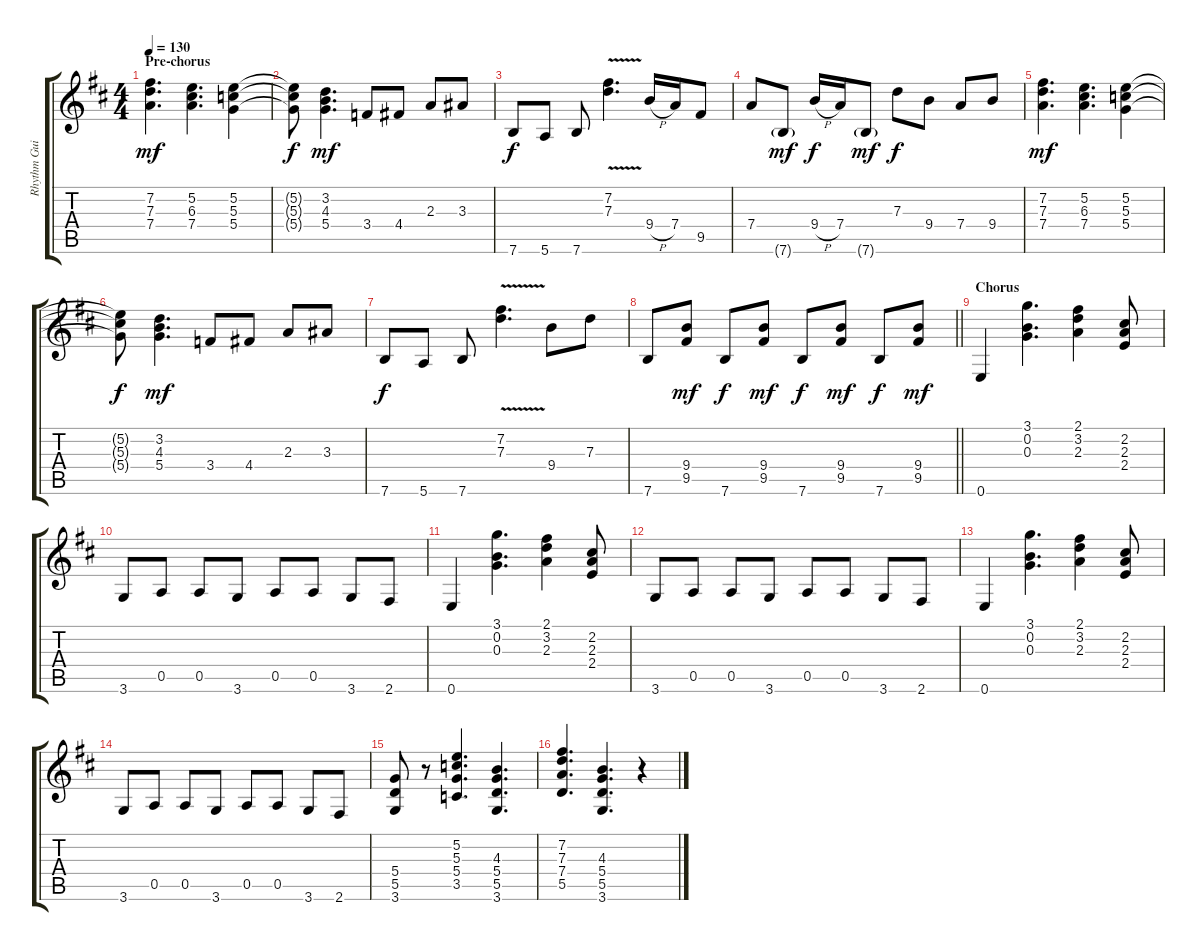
\track ("Rhythm Guitar (Steve Morse)" "Rhythm Gui") {instrument overdrivenguitar}
\staff {score tabs}
\tuning (E4 B3 G3 D3 A2 E2) {hide}
\ts (4 4)
\section ("" "Pre-chorus")
\tempo 130
\clef g2
\ks bminor
(7.2 7.3 7.4).4{d dy mf} (5.2 6.3 7.4).4{d} (5.2 5.3 5.4).4 |
(5.2{t} 5.3{t} 5.4{t}).8{dy f} (3.2 4.3 5.4).4{d dy mf} 3.4.8 4.4.8 2.3.8 3.3.8 |
7.6.8{dy f} 5.6.8 7.6.8 (7.2{v} 7.3{v}).4{d} 9.4{h}.16 7.4.16 9.5.8 |
7.4.8 7.6{g}.8{dy mf} 9.4{h}.16{dy f} 7.4.16 7.6{g}.8{dy mf} 7.3.8{dy f} 9.4.8 7.4.8 9.4.8 |
(7.2 7.3 7.4).4{d dy mf} (5.2 6.3 7.4).4{d} (5.2 5.3 5.4).4 |
(5.2{t} 5.3{t} 5.4{t}).8{dy f} (3.2 4.3 5.4).4{d dy mf} 3.4.8 4.4.8 2.3.8 3.3.8 |
7.6.8{dy f} 5.6.8 7.6.8 (7.2{v} 7.3{v}).4{d} 9.4.8 7.3.8 |
\barLineRight lightlight
7.6.8 (9.4 9.5).8{dy mf} 7.6.8{dy f} (9.4 9.5).8{dy mf} 7.6.8{dy f} (9.4 9.5).8{dy mf} 7.6.8{dy f} (9.4 9.5).8{dy mf} |
\section ("" "Chorus")
0.6.4 (3.1 0.2 0.3).4{d} (2.1 3.2 2.3).4 (2.2 2.3 2.4).8 |
3.6.8 0.5.8 0.5.8 3.6.8 0.5.8 0.5.8 3.6.8 2.6.8 |
0.6.4 (3.1 0.2 0.3).4{d} (2.1 3.2 2.3).4 (2.2 2.3 2.4).8 |
3.6.8 0.5.8 0.5.8 3.6.8 0.5.8 0.5.8 3.6.8 2.6.8 |
0.6.4 (3.1 0.2 0.3).4{d} (2.1 3.2 2.3).4 (2.2 2.3 2.4).8 |
3.6.8 0.5.8 0.5.8 3.6.8 0.5.8 0.5.8 3.6.8 2.6.8 |
(5.4 5.5 3.6).8 r.8 (5.2 5.3 5.4 3.5).4{d} (4.3 5.4 5.5 3.6).4{d} |
(7.2 7.3 7.4 5.5).4{d} (4.3 5.4 5.5 3.6).4{d} r.4
